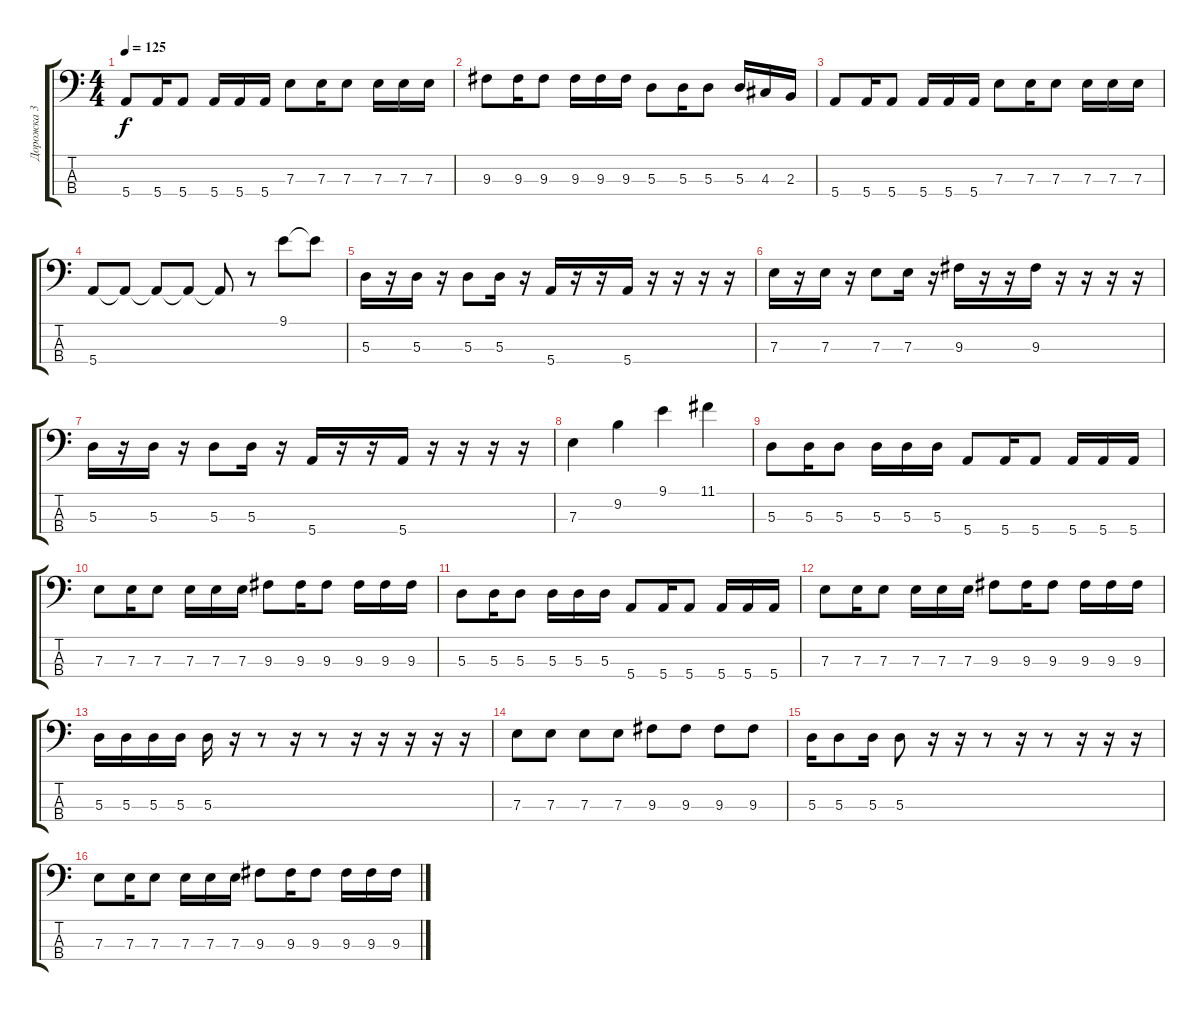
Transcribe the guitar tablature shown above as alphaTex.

\track ("Дорожка 3" "Дорожка 3") {instrument electricbasspick}
\staff {score tabs}
\tuning (G2 D2 A1 E1) {hide}
\ts (4 4)
\tempo 125
\clef f4
\ks c
5.4.8{dy f} 5.4.16 5.4.8 5.4.16 5.4.16 5.4.16 7.3.8 7.3.16 7.3.8 7.3.16 7.3.16 7.3.16 |
9.3.8 9.3.16 9.3.8 9.3.16 9.3.16 9.3.16 5.3.8 5.3.16 5.3.8 5.3.16 4.3.16 2.3.16 |
5.4.8 5.4.16 5.4.8 5.4.16 5.4.16 5.4.16 7.3.8 7.3.16 7.3.8 7.3.16 7.3.16 7.3.16 |
5.4.8 5.4{t}.8 5.4{t}.8 5.4{t}.8 5.4{t}.8 r.8 9.1.8 9.1{t}.8 |
5.3.16 r.16 5.3.16 r.16 5.3.8 5.3.16 r.16 5.4.16 r.16 r.16 5.4.16 r.16 r.16 r.16 r.16 |
7.3.16 r.16 7.3.16 r.16 7.3.8 7.3.16 r.16 9.3.16 r.16 r.16 9.3.16 r.16 r.16 r.16 r.16 |
5.3.16 r.16 5.3.16 r.16 5.3.8 5.3.16 r.16 5.4.16 r.16 r.16 5.4.16 r.16 r.16 r.16 r.16 |
7.3.4 9.2.4 9.1.4 11.1.4 |
5.3.8 5.3.16 5.3.8 5.3.16 5.3.16 5.3.16 5.4.8 5.4.16 5.4.8 5.4.16 5.4.16 5.4.16 |
7.3.8 7.3.16 7.3.8 7.3.16 7.3.16 7.3.16 9.3.8 9.3.16 9.3.8 9.3.16 9.3.16 9.3.16 |
5.3.8 5.3.16 5.3.8 5.3.16 5.3.16 5.3.16 5.4.8 5.4.16 5.4.8 5.4.16 5.4.16 5.4.16 |
7.3.8 7.3.16 7.3.8 7.3.16 7.3.16 7.3.16 9.3.8 9.3.16 9.3.8 9.3.16 9.3.16 9.3.16 |
5.3.16 5.3.16 5.3.16 5.3.16 5.3.16 r.16 r.8 r.16 r.8 r.16 r.16 r.16 r.16 r.16 |
7.3.8 7.3.8 7.3.8 7.3.8 9.3.8 9.3.8 9.3.8 9.3.8 |
5.3.16 5.3.8 5.3.16 5.3.8 r.16 r.16 r.8 r.16 r.8 r.16 r.16 r.16 |
7.3.8 7.3.16 7.3.8 7.3.16 7.3.16 7.3.16 9.3.8 9.3.16 9.3.8 9.3.16 9.3.16 9.3.16
